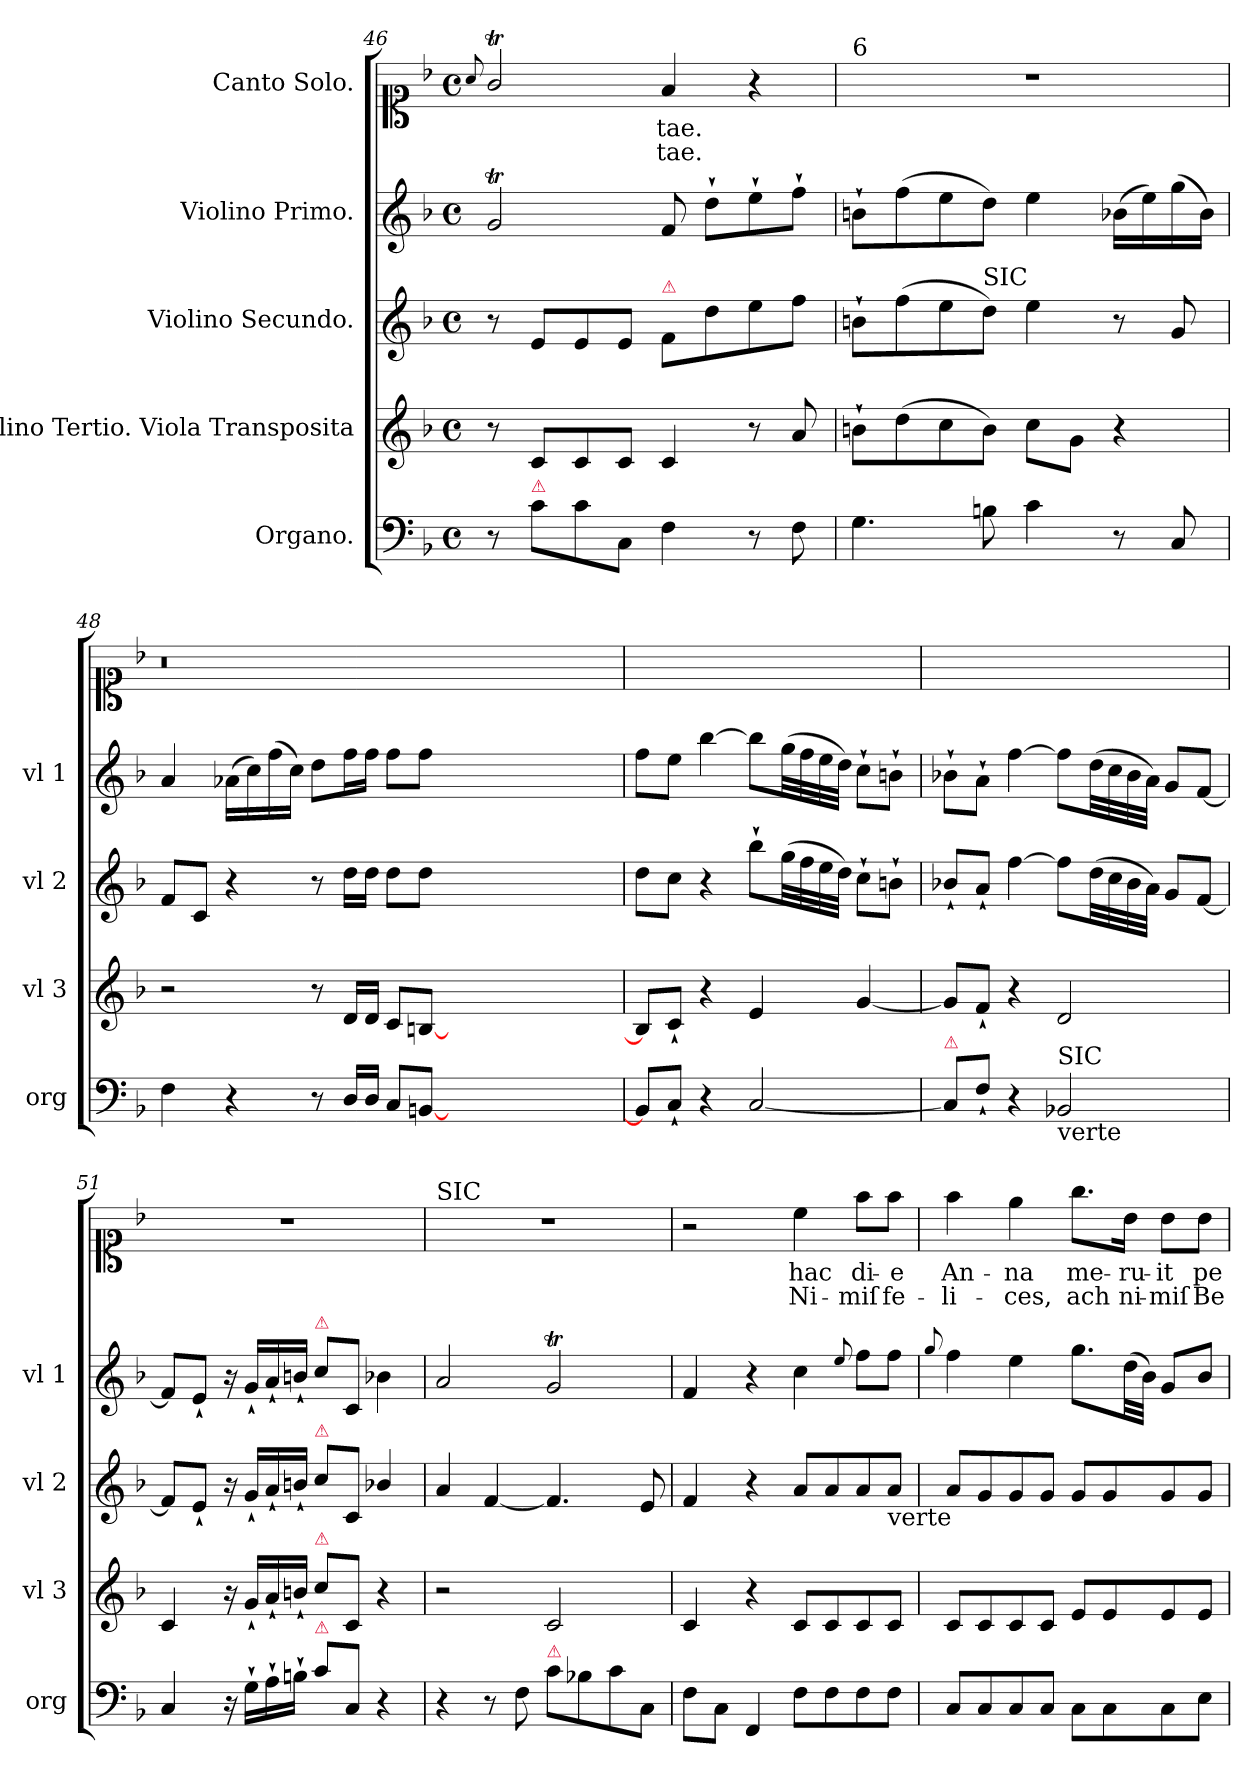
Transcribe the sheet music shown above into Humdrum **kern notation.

**kern	**dynam	**kern	**dynam	**kern	**dynam	**kern	**dynam	**kern	**text	**text
*part5	*part5	*part4	*part4	*part3	*part3	*part2	*part2	*part1	*part1	*part1
*staff5	*staff5	*staff4	*staff4	*staff3	*staff3	*staff2	*staff2	*staff1	*staff1	*staff1
*I"Organo.	*	*I"Violino Tertio. Viola Transposita	*	*I"Violino Secundo.	*	*I"Violino Primo.	*	*I"Canto Solo.	*	*
*I'org	*	*I'vl 3	*	*I'vl 2	*	*I'vl 1	*	*	*	*
*clefF4	*	*clefG2	*	*clefG2	*	*clefG2	*	*clefC1	*	*
*k[b-]	*	*k[b-]	*	*k[b-]	*	*k[b-]	*	*k[b-]	*	*
*M4/4	*	*M4/4	*	*M4/4	*	*M4/4	*	*M4/4	*	*
*met(c)	*	*met(c)	*	*met(c)	*	*met(c)	*	*met(c)	*	*
=46	=46	=46	=46	=46	=46	=46	=46	=46	=46	=46
.	.	.	.	.	.	.	.	8qqa/	.	.
8r	.	8r	.	8r	.	2gT/	.	2gT/	.	.
!LO:TX:a:color=crimson:t=⚠	!	!	!	!	!	!	!	!	!	!
8c\L	.	8c/L	.	8e/L	.	.	.	.	.	.
8c\	.	8c/	.	8e/	.	.	.	.	.	.
8C/J	.	8c/J	.	8e/J	.	.	.	.	.	.
!	!	!	!	!LO:TX:a:color=crimson:t=⚠	!	!	!	!	!	!
4F\	.	4c/	.	8f/L	.	8f/	.	4f/	-tae.	-tae.
.	.	.	.	8dd\	fort.	8dd`\L	fort	.	.	.
8r	.	8r	.	8ee\	.	8ee`\	.	4r	.	.
8F\	forte	8a/	for.	8ff\J	.	8ff`\J	.	.	.	.
=47	=47	=47	=47	=47	=47	=47	=47	=47	=47	=47
!	!	!	!	!	!	!	!	!LO:TX:a:t=6	!	!
4.G\	.	8bn`\L	.	8bn`\L	.	8bn`\L	.	1r	.	.
.	.	(8dd\	.	(8ff\	.	(8ff\	.	.	.	.
.	.	8cc\	.	8ee\	.	8ee\	.	.	.	.
!	!	!	!	!LO:TX:a:t=SIC	!	!	!	!	!	!
8Bn\	.	8b\J)	.	8dd\J)	.	8dd\J)	.	.	.	.
4c\	.	8cc\L	.	4ee\	.	4ee\	.	.	.	.
.	.	8g\J	.	.	.	.	.	.	.	.
8r	.	4r	.	8r	.	(16b-X\LL	.	.	.	.
.	.	.	.	.	.	16ee\)	.	.	.	.
8C/	.	.	.	8g/	.	(16gg\	.	.	.	.
.	.	.	.	.	.	16b-\JJ)	.	.	.	.
=48	=48	=48	=48	=48	=48	=48	=48	=48	=48	=48
4F\	.	2r	.	8f/L	.	4a/	.	0.r	.	.
.	.	.	.	8c/J	.	.	.	.	.	.
4r	.	.	.	4r	.	(16a-X\LL	.	.	.	.
.	.	.	.	.	.	16cc\)	.	.	.	.
.	.	.	.	.	.	(16ff\	.	.	.	.
.	.	.	.	.	.	16cc\JJ)	.	.	.	.
8r	.	8r	.	8r	.	8dd\L	.	.	.	.
16D/LL	.	16d/LL	.	16dd\LL	.	16ff\L	.	.	.	.
16D/JJ	.	16d/JJ	.	16dd\JJ	.	16ff\JJ	.	.	.	.
8C/L	.	8c/L	.	8dd\L	.	8ff\L	.	.	.	.
[8BBn/J	.	[8Bn/J	.	8dd\J	.	8ff\J	.	.	.	.
0ryy	.	0ryy	.	0ryy	.	0ryy	.	.	.	.
=49	=49	=49	=49	=49	=49	=49	=49	=49	=49	=49
8BB/L]	.	8B/L]	.	8dd\L	.	8ff\L	.	1ryy	.	.
8C`/J	.	8c`/J	.	8cc\J	.	8ee\J	.	.	.	.
4r	.	4r	.	4r	.	[4bb-\	.	.	.	.
[2C/	.	4e/	.	8bb-`\L	.	8bb-\L]	.	.	.	.
.	.	.	.	(32gg\LL	.	(32gg\LL	.	.	.	.
.	.	.	.	32ff\	.	32ff\	.	.	.	.
.	.	.	.	32ee\	.	32ee\	.	.	.	.
.	.	.	.	32dd\JJJ)	.	32dd\JJJ)	.	.	.	.
.	.	[4g/	.	8cc`\L	.	8cc`\L	.	.	.	.
.	.	.	.	8bn`\J	.	8bn`\J	.	.	.	.
=50	=50	=50	=50	=50	=50	=50	=50	=50	=50	=50
!LO:TX:a:color=crimson:t=⚠	!	!	!	!	!	!	!	!	!	!
8C/L]	.	8g/L]	.	8b-X`/L	.	8b-X`\L	.	1ryy	.	.
8F`\J	.	8f`/J	.	8a`/J	.	8a`\J	.	.	.	.
4r	.	4r	.	[4ff\	.	[4ff\	.	.	.	.
!LO:TX:a:t=SIC	!	!	!	!	!	!	!	!	!	!
!LO:TX:b:t=verte	!	!	!	!	!	!	!	!	!	!
2BB-X/	.	2d/	.	8ff\L]	.	8ff\L]	.	.	.	.
.	.	.	.	(32dd\LL	.	(32dd\LL	.	.	.	.
.	.	.	.	32cc\	.	32cc\	.	.	.	.
.	.	.	.	32b-\	.	32b-\	.	.	.	.
.	.	.	.	32a\JJJ)	.	32a\JJJ)	.	.	.	.
.	.	.	.	8g/L	.	8g/L	.	.	.	.
.	.	.	.	[8f/J	.	[8f/J	.	.	.	.
=51	=51	=51	=51	=51	=51	=51	=51	=51	=51	=51
4C/	.	4c/	.	8f/L]	.	8f/L]	.	1r	.	.
.	.	.	.	8e`/J	.	8e`/J	.	.	.	.
16r	.	16r	.	16r	.	16r	.	.	.	.
16G`\LL	.	16g`/LL	.	16g`/LL	.	16g`/LL	.	.	.	.
16A`\	.	16a`/	.	16a`/	.	16a`/	.	.	.	.
16Bn`\JJ	.	16bn`/JJ	.	16bn`/JJ	.	16bn`/JJ	.	.	.	.
!	!	!	!	!	!	!LO:TX:a:color=crimson:t=⚠	!	!	!	!
!	!	!	!	!LO:TX:a:color=crimson:t=⚠	!	!	!	!	!	!
!	!	!LO:TX:a:color=crimson:t=⚠	!	!	!	!	!	!	!	!
!LO:TX:a:color=crimson:t=⚠	!	!	!	!	!	!	!	!	!	!
8c\L	.	8cc/L	.	8cc\L	.	8cc\L	.	.	.	.
8C/J	.	8c/J	.	8c/J	.	8c/J	.	.	.	.
4r	.	4r	.	4b-X/	.	4b-X\	.	.	.	.
=52	=52	=52	=52	=52	=52	=52	=52	=52	=52	=52
!	!	!	!	!	!	!	!	!LO:TX:a:t=SIC	!	!
4r	.	2r	.	4a/	.	2a/	.	1r	.	.
8r	.	.	.	[4f/	.	.	.	.	.	.
8F\	.	.	.	.	.	.	.	.	.	.
!LO:TX:a:color=crimson:t=⚠	!	!	!	!	!	!	!	!	!	!
8c\L	.	2c/	.	4.f/]	.	2gT/	.	.	.	.
8B-X\	.	.	.	.	.	.	.	.	.	.
8c\	.	.	.	.	.	.	.	.	.	.
8C/J	.	.	.	8e/	.	.	.	.	.	.
=53	=53	=53	=53	=53	=53	=53	=53	=53	=53	=53
8F\L	.	4c/	.	4f/	.	4f/	.	2r	.	.
8C\J	.	.	.	.	.	.	.	.	.	.
4FF/	.	4r	.	4r	.	4r	.	.	.	.
8F\L	piano	8c/L	piano	8a/L	piano	4cc\	piano	4cc\	hac	Ni-
8F\	.	8c/	.	8a/	.	.	.	.	.	.
.	.	.	.	.	.	8qqee/	.	.	.	.
8F\	.	8c/	.	8a/	.	8ff\L	.	8ff\L	di-	-miſ
!	!	!	!	!LO:TX:b:t=verte	!	!	!	!	!	!
8F\J	.	8c/J	.	8a/J	.	8ff\J	.	8ff\J	-e	fe-
=54	=54	=54	=54	=54	=54	=54	=54	=54	=54	=54
.	.	.	.	.	.	8qqgg/	.	.	.	.
8C/L	.	8c/L	.	8a/L	.	4ff\	.	4ff\	An-	-li-
8C/	.	8c/	.	8g/	.	.	.	.	.	.
8C/	.	8c/	.	8g/	.	4ee\	.	4ee\	-na	-ces,
8C/J	.	8c/J	.	8g/J	.	.	.	.	.	.
8C\L	.	8e/L	.	8g/L	.	8.gg\L	.	8.gg\L	me-	ach
8C\	.	8e/	.	8g/	.	.	.	.	.	.
.	.	.	.	.	.	(32dd\LL	.	16b-\Jk	-ru-	ni-
.	.	.	.	.	.	32b-\JJJ)	.	.	.	.
8C\	.	8e/	.	8g/	.	8g/L	.	8b-\L	-it	-miſ
8E\J	.	8e/J	.	8g/J	.	8b-/J	.	8b-\J	pe-	Be-
=	=	=	=	=	=	=	=	=	=	=
*-	*-	*-	*-	*-	*-	*-	*-	*-	*-	*-
